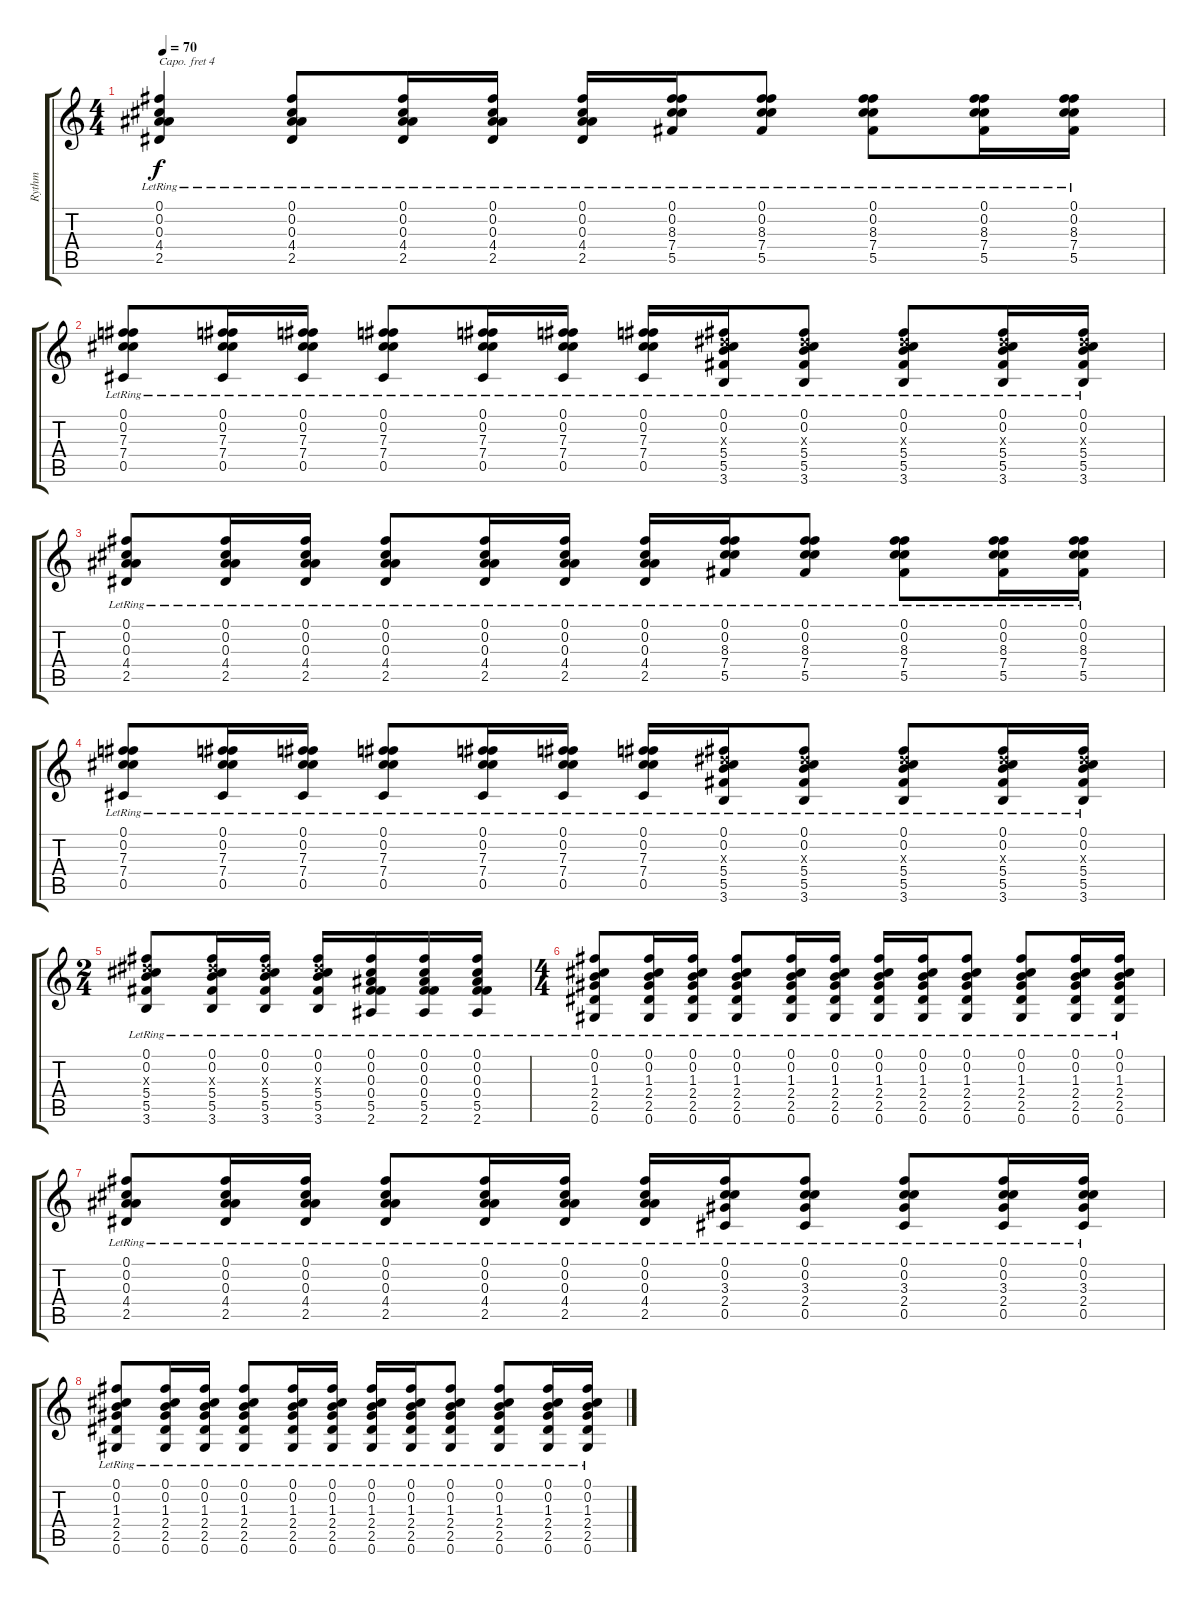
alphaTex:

\track ("Rythm" "Rythm") {instrument acousticguitarsteel}
\staff {score tabs}
\capo 4
\tuning (D4 A3 Gb3 D3 A2 E2) {hide}
\ts (4 4)
\tempo 70
\clef g2
\ks c
(0.1{lr} 0.2{lr} 0.3{lr} 4.4{lr} 2.5{lr}).4{dy f} (0.1{lr} 0.2{lr} 0.3{lr} 4.4{lr} 2.5{lr}).8 (0.1{lr} 0.2{lr} 0.3{lr} 4.4{lr} 2.5{lr}).16 (0.1{lr} 0.2{lr} 0.3{lr} 4.4{lr} 2.5{lr}).16 (0.1{lr} 0.2{lr} 0.3{lr} 4.4{lr} 2.5{lr}).16 (0.1{lr} 0.2{lr} 8.3{lr} 7.4{lr} 5.5{lr}).16 (0.1{lr} 0.2{lr} 8.3{lr} 7.4{lr} 5.5{lr}).8 (0.1{lr} 0.2{lr} 8.3{lr} 7.4{lr} 5.5{lr}).8 (0.1{lr} 0.2{lr} 8.3{lr} 7.4{lr} 5.5{lr}).16 (0.1{lr} 0.2{lr} 8.3{lr} 7.4{lr} 5.5{lr}).16 |
(0.1{lr} 0.2{lr} 7.3{lr} 7.4{lr} 0.5{lr}).8 (0.1{lr} 0.2{lr} 7.3{lr} 7.4{lr} 0.5{lr}).16 (0.1{lr} 0.2{lr} 7.3{lr} 7.4{lr} 0.5{lr}).16 (0.1{lr} 0.2{lr} 7.3{lr} 7.4{lr} 0.5{lr}).8 (0.1{lr} 0.2{lr} 7.3{lr} 7.4{lr} 0.5{lr}).16 (0.1{lr} 0.2{lr} 7.3{lr} 7.4{lr} 0.5{lr}).16 (0.1{lr} 0.2{lr} 7.3{lr} 7.4{lr} 0.5{lr}).16 (0.1{lr} 0.2{lr} 5.3{x} 5.4{lr} 5.5{lr} 3.6{lr}).16 (0.1{lr} 0.2{lr} 5.3{x} 5.4{lr} 5.5{lr} 3.6{lr}).8 (0.1{lr} 0.2{lr} 5.3{x} 5.4{lr} 5.5{lr} 3.6{lr}).8 (0.1{lr} 0.2{lr} 5.3{x} 5.4{lr} 5.5{lr} 3.6{lr}).16 (0.1{lr} 0.2{lr} 5.3{x} 5.4{lr} 5.5{lr} 3.6{lr}).16 |
(0.1{lr} 0.2{lr} 0.3{lr} 4.4{lr} 2.5{lr}).8 (0.1{lr} 0.2{lr} 0.3{lr} 4.4{lr} 2.5{lr}).16 (0.1{lr} 0.2{lr} 0.3{lr} 4.4{lr} 2.5{lr}).16 (0.1{lr} 0.2{lr} 0.3{lr} 4.4{lr} 2.5{lr}).8 (0.1{lr} 0.2{lr} 0.3{lr} 4.4{lr} 2.5{lr}).16 (0.1{lr} 0.2{lr} 0.3{lr} 4.4{lr} 2.5{lr}).16 (0.1{lr} 0.2{lr} 0.3{lr} 4.4{lr} 2.5{lr}).16 (0.1{lr} 0.2{lr} 8.3{lr} 7.4{lr} 5.5{lr}).16 (0.1{lr} 0.2{lr} 8.3{lr} 7.4{lr} 5.5{lr}).8 (0.1{lr} 0.2{lr} 8.3{lr} 7.4{lr} 5.5{lr}).8 (0.1{lr} 0.2{lr} 8.3{lr} 7.4{lr} 5.5{lr}).16 (0.1{lr} 0.2{lr} 8.3{lr} 7.4{lr} 5.5{lr}).16 |
(0.1{lr} 0.2{lr} 7.3{lr} 7.4{lr} 0.5{lr}).8 (0.1{lr} 0.2{lr} 7.3{lr} 7.4{lr} 0.5{lr}).16 (0.1{lr} 0.2{lr} 7.3{lr} 7.4{lr} 0.5{lr}).16 (0.1{lr} 0.2{lr} 7.3{lr} 7.4{lr} 0.5{lr}).8 (0.1{lr} 0.2{lr} 7.3{lr} 7.4{lr} 0.5{lr}).16 (0.1{lr} 0.2{lr} 7.3{lr} 7.4{lr} 0.5{lr}).16 (0.1{lr} 0.2{lr} 7.3{lr} 7.4{lr} 0.5{lr}).16 (0.1{lr} 0.2{lr} 5.3{x} 5.4{lr} 5.5{lr} 3.6{lr}).16 (0.1{lr} 0.2{lr} 5.3{x} 5.4{lr} 5.5{lr} 3.6{lr}).8 (0.1{lr} 0.2{lr} 5.3{x} 5.4{lr} 5.5{lr} 3.6{lr}).8 (0.1{lr} 0.2{lr} 5.3{x} 5.4{lr} 5.5{lr} 3.6{lr}).16 (0.1{lr} 0.2{lr} 5.3{x} 5.4{lr} 5.5{lr} 3.6{lr}).16 |
\ts (2 4)
(0.1{lr} 0.2{lr} 5.3{x} 5.4{lr} 5.5{lr} 3.6{lr}).8 (0.1{lr} 0.2{lr} 5.3{x} 5.4{lr} 5.5{lr} 3.6{lr}).16 (0.1{lr} 0.2{lr} 5.3{x} 5.4{lr} 5.5{lr} 3.6{lr}).16 (0.1{lr} 0.2{lr} 5.3{x} 5.4{lr} 5.5{lr} 3.6{lr}).16 (0.1{lr} 0.2{lr} 0.3{lr} 0.4{lr} 5.5{lr} 2.6{lr}).16 (0.1{lr} 0.2{lr} 0.3{lr} 0.4{lr} 5.5{lr} 2.6{lr}).16 (0.1{lr} 0.2{lr} 0.3{lr} 0.4{lr} 5.5{lr} 2.6{lr}).16 |
\ts (4 4)
(0.1{lr} 0.2{lr} 1.3{lr} 2.4{lr} 2.5{lr} 0.6{lr}).8 (0.1{lr} 0.2{lr} 1.3{lr} 2.4{lr} 2.5{lr} 0.6{lr}).16 (0.1{lr} 0.2{lr} 1.3{lr} 2.4{lr} 2.5{lr} 0.6{lr}).16 (0.1{lr} 0.2{lr} 1.3{lr} 2.4{lr} 2.5{lr} 0.6{lr}).8 (0.1{lr} 0.2{lr} 1.3{lr} 2.4{lr} 2.5{lr} 0.6{lr}).16 (0.1{lr} 0.2{lr} 1.3{lr} 2.4{lr} 2.5{lr} 0.6{lr}).16 (0.1{lr} 0.2{lr} 1.3{lr} 2.4{lr} 2.5{lr} 0.6{lr}).16 (0.1{lr} 0.2{lr} 1.3{lr} 2.4{lr} 2.5{lr} 0.6{lr}).16 (0.1{lr} 0.2{lr} 1.3{lr} 2.4{lr} 2.5{lr} 0.6{lr}).8 (0.1{lr} 0.2{lr} 1.3{lr} 2.4{lr} 2.5{lr} 0.6{lr}).8 (0.1{lr} 0.2{lr} 1.3{lr} 2.4{lr} 2.5{lr} 0.6{lr}).16 (0.1{lr} 0.2{lr} 1.3{lr} 2.4{lr} 2.5{lr} 0.6{lr}).16 |
(0.1{lr} 0.2{lr} 0.3{lr} 4.4{lr} 2.5{lr}).8 (0.1{lr} 0.2{lr} 0.3{lr} 4.4{lr} 2.5{lr}).16 (0.1{lr} 0.2{lr} 0.3{lr} 4.4{lr} 2.5{lr}).16 (0.1{lr} 0.2{lr} 0.3{lr} 4.4{lr} 2.5{lr}).8 (0.1{lr} 0.2{lr} 0.3{lr} 4.4{lr} 2.5{lr}).16 (0.1{lr} 0.2{lr} 0.3{lr} 4.4{lr} 2.5{lr}).16 (0.1{lr} 0.2{lr} 0.3{lr} 4.4{lr} 2.5{lr}).16 (0.1{lr} 0.2{lr} 3.3{lr} 2.4{lr} 0.5{lr}).16 (0.1{lr} 0.2{lr} 3.3{lr} 2.4{lr} 0.5{lr}).8 (0.1{lr} 0.2{lr} 3.3{lr} 2.4{lr} 0.5{lr}).8 (0.1{lr} 0.2{lr} 3.3{lr} 2.4{lr} 0.5{lr}).16 (0.1{lr} 0.2{lr} 3.3{lr} 2.4{lr} 0.5{lr}).16 |
(0.1{lr} 0.2{lr} 1.3{lr} 2.4{lr} 2.5{lr} 0.6{lr}).8 (0.1{lr} 0.2{lr} 1.3{lr} 2.4{lr} 2.5{lr} 0.6{lr}).16 (0.1{lr} 0.2{lr} 1.3{lr} 2.4{lr} 2.5{lr} 0.6{lr}).16 (0.1{lr} 0.2{lr} 1.3{lr} 2.4{lr} 2.5{lr} 0.6{lr}).8 (0.1{lr} 0.2{lr} 1.3{lr} 2.4{lr} 2.5{lr} 0.6{lr}).16 (0.1{lr} 0.2{lr} 1.3{lr} 2.4{lr} 2.5{lr} 0.6{lr}).16 (0.1{lr} 0.2{lr} 1.3{lr} 2.4{lr} 2.5{lr} 0.6{lr}).16 (0.1{lr} 0.2{lr} 1.3{lr} 2.4{lr} 2.5{lr} 0.6{lr}).16 (0.1{lr} 0.2{lr} 1.3{lr} 2.4{lr} 2.5{lr} 0.6{lr}).8 (0.1{lr} 0.2{lr} 1.3{lr} 2.4{lr} 2.5{lr} 0.6{lr}).8 (0.1{lr} 0.2{lr} 1.3{lr} 2.4{lr} 2.5{lr} 0.6{lr}).16 (0.1{lr} 0.2{lr} 1.3{lr} 2.4{lr} 2.5{lr} 0.6{lr}).16
